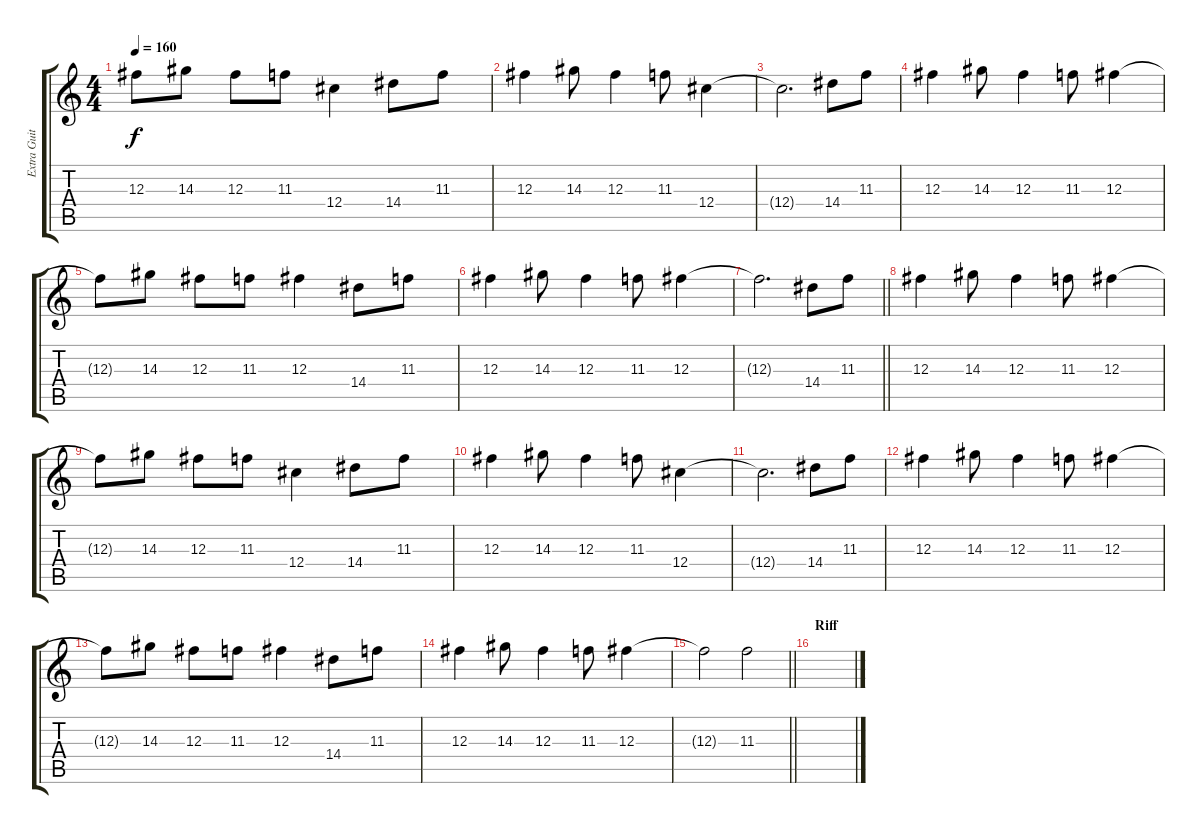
\track ("Extra Guitar" "Extra Guit") {instrument distortionguitar}
\staff {score tabs}
\tuning (Eb4 Bb3 Gb3 Db3 Ab2 Eb2) {hide}
\ts (4 4)
\tempo 160
\clef g2
\ks c
12.3{t}.8{dy f} 14.3.8 12.3.8 11.3.8 12.4.4 14.4.8 11.3.8 |
12.3.4 14.3.8 12.3.4 11.3.8 12.4.4 |
12.4{t}.2{d} 14.4.8 11.3.8 |
12.3.4 14.3.8 12.3.4 11.3.8 12.3.4 |
12.3{t}.8 14.3.8 12.3.8 11.3.8 12.3.4 14.4.8 11.3.8 |
12.3.4 14.3.8 12.3.4 11.3.8 12.3.4 |
\barLineRight lightlight
12.3{t}.2{d} 14.4.8 11.3.8 |
12.3.4 14.3.8 12.3.4 11.3.8 12.3.4 |
12.3{t}.8 14.3.8 12.3.8 11.3.8 12.4.4 14.4.8 11.3.8 |
12.3.4 14.3.8 12.3.4 11.3.8 12.4.4 |
12.4{t}.2{d} 14.4.8 11.3.8 |
12.3.4 14.3.8 12.3.4 11.3.8 12.3.4 |
12.3{t}.8 14.3.8 12.3.8 11.3.8 12.3.4 14.4.8 11.3.8 |
12.3.4 14.3.8 12.3.4 11.3.8 12.3.4 |
\barLineRight lightlight
12.3{t}.2 11.3.2 |
\section ("" "Riff")
